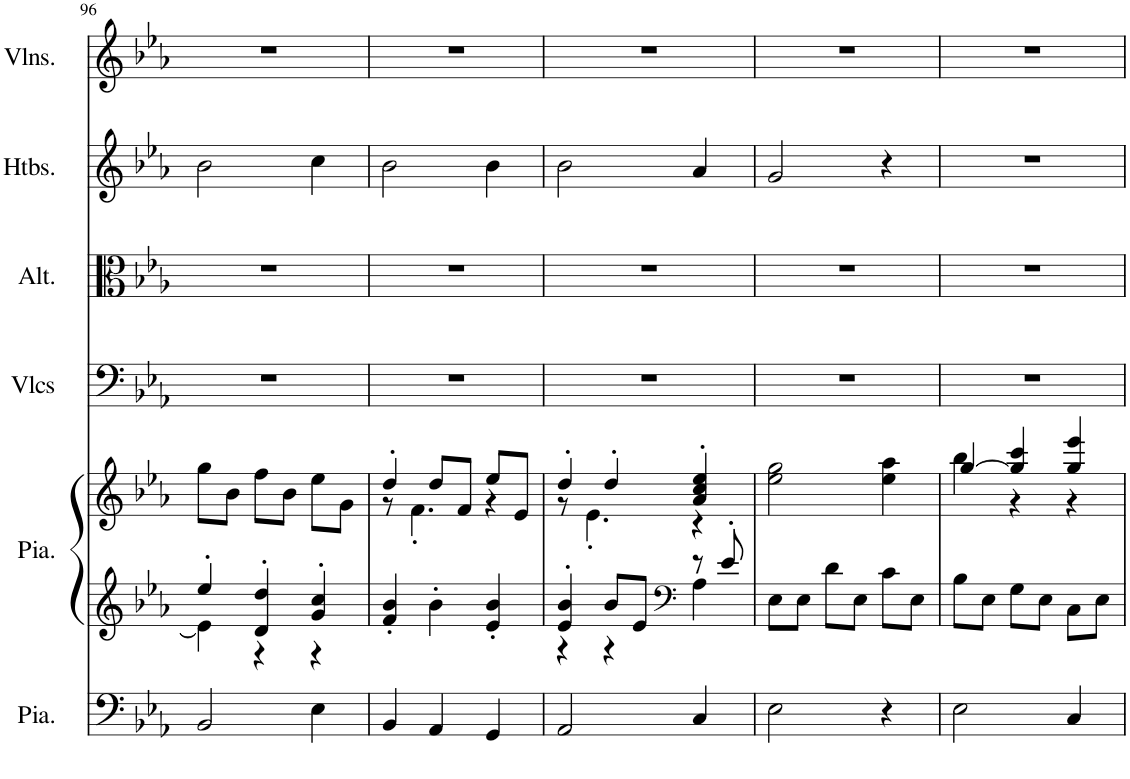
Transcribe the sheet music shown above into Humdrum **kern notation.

**kern	**kern	**kern	**kern	**kern	**kern	**kern
*part6	*part5	*part5	*part4	*part3	*part2	*part1
*staff7	*staff6	*staff5	*staff4	*staff3	*staff2	*staff1
*I"Piano, Pedals	*I"Piano, Organ	*	*I"Violoncelles, Bass	*I"Altos, Tenor	*I"Hautbois, Alto	*I"Violons, Soprano
*I'Pia.	*I'Pia.	*	*I'Vlcs	*I'Alt.	*I'Htbs.	*I'Vlns.
!!LO:PB:g=z
*clefF4	*clefG2	*clefG2	*clefF4	*clefC3	*clefG2	*clefG2
*k[b-e-a-]	*k[b-e-a-]	*k[b-e-a-]	*k[b-e-a-]	*k[b-e-a-]	*k[b-e-a-]	*k[b-e-a-]
*M3/4	*M3/4	*M3/4	*M3/4	*M3/4	*M3/4	*M3/4
=96	=96	=96	=96	=96	=96	=96
*	*^	*	*	*	*	*
2BB-/	4ee-'/	4e-\]	8gg\L	2.r	2.r	2b-\	2.r
.	.	.	8b-\J	.	.	.	.
.	4d/' 4dd/'	4r	8ff\L	.	.	.	.
.	.	.	8b-\J	.	.	.	.
4E-\	4g/' 4cc/'	4r	8ee-\L	.	.	4cc\	.
.	.	.	8g\J	.	.	.	.
*	*v	*v	*	*	*	*	*
=97	=97	=97	=97	=97	=97	=97
*	*	*^	*	*	*	*
4BB-/	4f/' 4b-/'	4dd'/	8r	2.r	2.r	2b-\	2.r
.	.	.	4.f'\	.	.	.	.
4AA-/	4b-'\	8dd/L	.	.	.	.	.
.	.	8f/J	.	.	.	.	.
4GG/	4e-/' 4b-/'	8ee-/L	4r	.	.	4b-\	.
.	.	8e-/J	.	.	.	.	.
=98	=98	=98	=98	=98	=98	=98	=98
*	*^	*	*	*	*	*	*
2AA-/	4e-/' 4b-/'	4r	4dd'/	8r	2.r	2.r	2b-\	2.r
.	.	.	.	4.e-'\	.	.	.	.
.	8b-/L	4r	4dd'/	.	.	.	.	.
.	8e-/J	.	.	.	.	.	.	.
*	*clefF4	*	*	*	*	*	*	*
4C/	8r	4A-\	4a-/' 4cc/' 4ee-/'	4r	.	.	4a-/	.
.	8e-'/	.	.	.	.	.	.	.
*	*v	*v	*	*	*	*	*	*
*	*	*v	*v	*	*	*	*
=99	=99	=99	=99	=99	=99	=99
2E-\	8E-\L	2ee-\ 2gg\	2.r	2.r	2g/	2.r
.	8E-\J	.	.	.	.	.
.	8d\L	.	.	.	.	.
.	8E-\J	.	.	.	.	.
4r	8c\L	4ee-\ 4aa-\	.	.	4r	.
.	8E-\J	.	.	.	.	.
=100	=100	=100	=100	=100	=100	=100
*	*	*^	*	*	*	*
2E-\	8B-\L	[4gg/	4bb-\	2.r	2.r	2.r	2.r
.	8E-\J	.	.	.	.	.	.
.	8G\L	4gg/] 4ccc/	4r	.	.	.	.
.	8E-\J	.	.	.	.	.	.
4C/	8C\L	4gg/ 4eee-/	4r	.	.	.	.
.	8E-\J	.	.	.	.	.	.
*	*	*v	*v	*	*	*	*
=	=	=	=	=	=	=
*-	*-	*-	*-	*-	*-	*-
